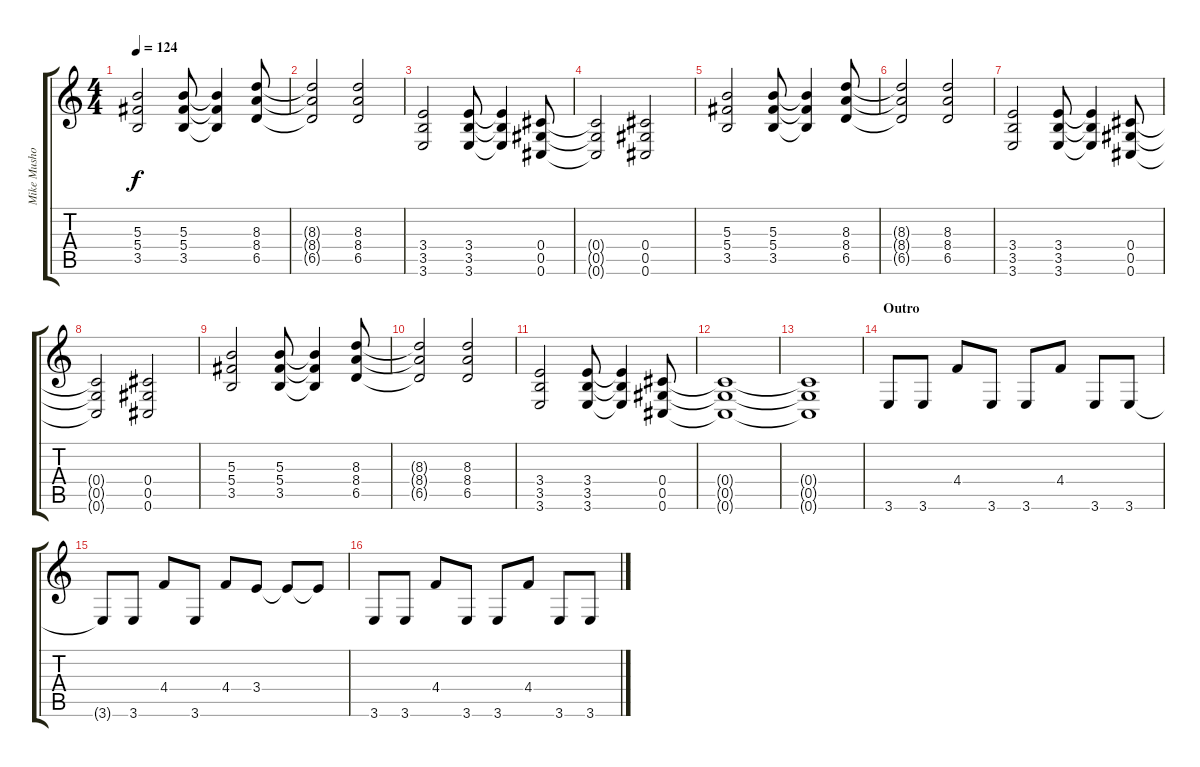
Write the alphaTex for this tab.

\track ("Mike Mushock - Guitars" "Mike Musho") {instrument electricguitarjazz}
\staff {score tabs}
\tuning (Eb4 Bb3 Gb3 Db3 Ab2 Db2) {hide}
\ts (4 4)
\tempo 124
\clef g2
\ks c
(5.3 5.4 3.5).2{dy f} (5.3 5.4 3.5).8 (5.3{t} 5.4{t} 3.5{t}).4 (8.3 8.4 6.5).8 |
(8.3{t} 8.4{t} 6.5{t}).2 (8.3 8.4 6.5).2 |
(3.4 3.5 3.6).2 (3.4 3.5 3.6).8 (3.4{t} 3.5{t} 3.6{t}).4 (0.4 0.5 0.6).8 |
(0.4{t} 0.5{t} 0.6{t}).2 (0.4 0.5 0.6).2 |
(5.3 5.4 3.5).2 (5.3 5.4 3.5).8 (5.3{t} 5.4{t} 3.5{t}).4 (8.3 8.4 6.5).8 |
(8.3{t} 8.4{t} 6.5{t}).2 (8.3 8.4 6.5).2 |
(3.4 3.5 3.6).2 (3.4 3.5 3.6).8 (3.4{t} 3.5{t} 3.6{t}).4 (0.4 0.5 0.6).8 |
(0.4{t} 0.5{t} 0.6{t}).2 (0.4 0.5 0.6).2 |
(5.3 5.4 3.5).2 (5.3 5.4 3.5).8 (5.3{t} 5.4{t} 3.5{t}).4 (8.3 8.4 6.5).8 |
(8.3{t} 8.4{t} 6.5{t}).2 (8.3 8.4 6.5).2 |
(3.4 3.5 3.6).2 (3.4 3.5 3.6).8 (3.4{t} 3.5{t} 3.6{t}).4 (0.4 0.5 0.6).8 |
(0.4{t} 0.5{t} 0.6{t}).1 |
(0.4{t} 0.5{t} 0.6{t}).1 |
\section ("" "Outro")
3.6.8{instrument electricguitarjazz} 3.6.8 4.4.8 3.6.8 3.6.8 4.4.8 3.6.8 3.6.8 |
3.6{t}.8 3.6.8 4.4.8 3.6.8 4.4.8 3.4.8 3.4{t}.8 3.4{t}.8 |
3.6.8 3.6.8 4.4.8 3.6.8 3.6.8 4.4.8 3.6.8 3.6.8
